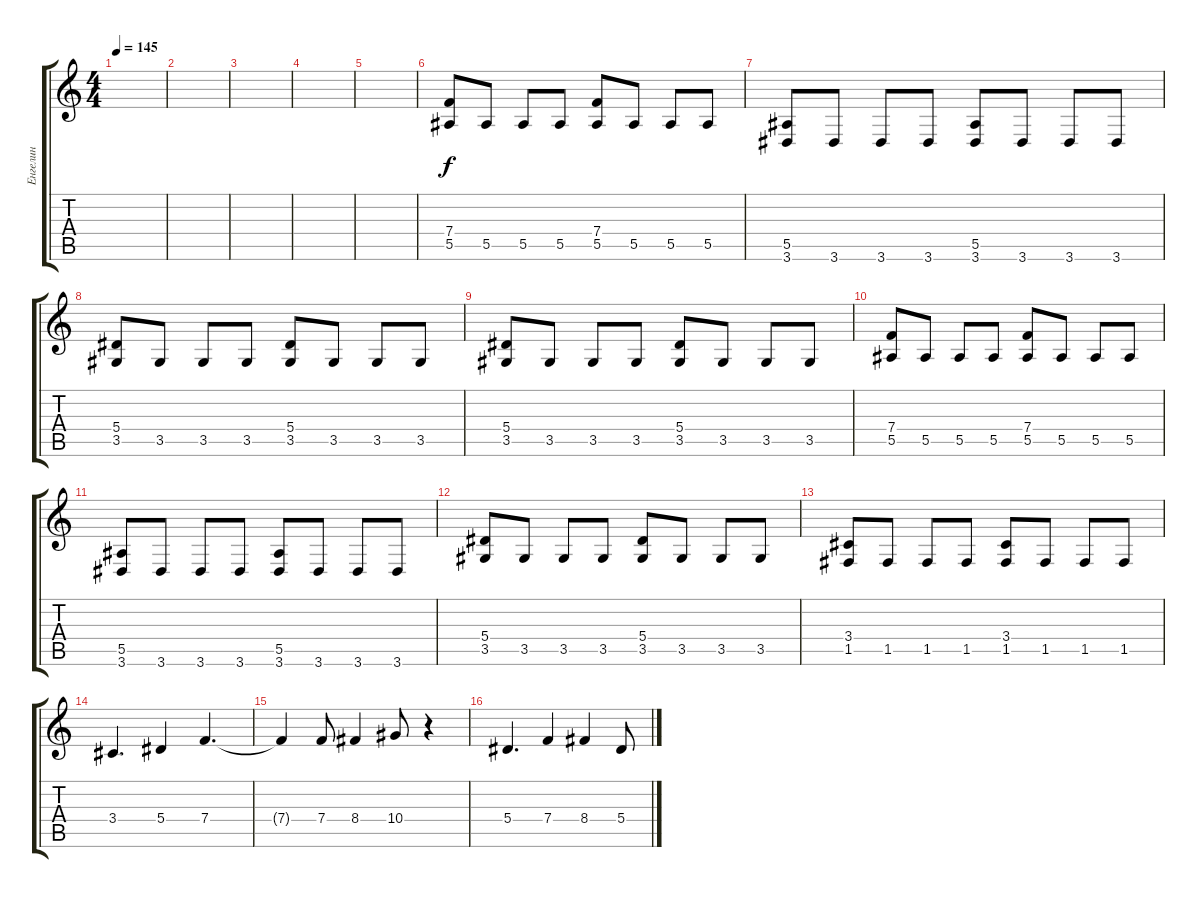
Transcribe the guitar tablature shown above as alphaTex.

\track ("Енгелин" "Енгелин") {instrument acousticguitarsteel}
\staff {score tabs}
\tuning (C4 G3 Eb3 Bb2 F2 C2) {hide}
\ts (4 4)
\tempo 145
\clef g2
\ks c
|
|
|
|
|
(7.4 5.5).8{volume 10 instrument acousticguitarsteel} 5.5.8 5.5.8 5.5.8 (7.4 5.5).8 5.5.8 5.5.8 5.5.8 |
(5.5 3.6).8 3.6.8 3.6.8 3.6.8 (5.5 3.6).8 3.6.8 3.6.8 3.6.8 |
(5.4 3.5).8 3.5.8 3.5.8 3.5.8 (5.4 3.5).8 3.5.8 3.5.8 3.5.8 |
(5.4 3.5).8 3.5.8 3.5.8 3.5.8 (5.4 3.5).8 3.5.8 3.5.8 3.5.8 |
(7.4 5.5).8{volume 10 instrument acousticguitarsteel} 5.5.8 5.5.8 5.5.8 (7.4 5.5).8 5.5.8 5.5.8 5.5.8 |
(5.5 3.6).8 3.6.8 3.6.8 3.6.8 (5.5 3.6).8 3.6.8 3.6.8 3.6.8 |
(5.4 3.5).8 3.5.8 3.5.8 3.5.8 (5.4 3.5).8 3.5.8 3.5.8 3.5.8 |
(3.4 1.5).8 1.5.8 1.5.8 1.5.8 (3.4 1.5).8 1.5.8 1.5.8 1.5.8 |
3.4.4{d volume 16} 5.4.4 7.4.4{d} |
7.4{t}.4 7.4.8 8.4.4 10.4.8 r.4 |
5.4.4{d} 7.4.4 8.4.4 5.4.8
